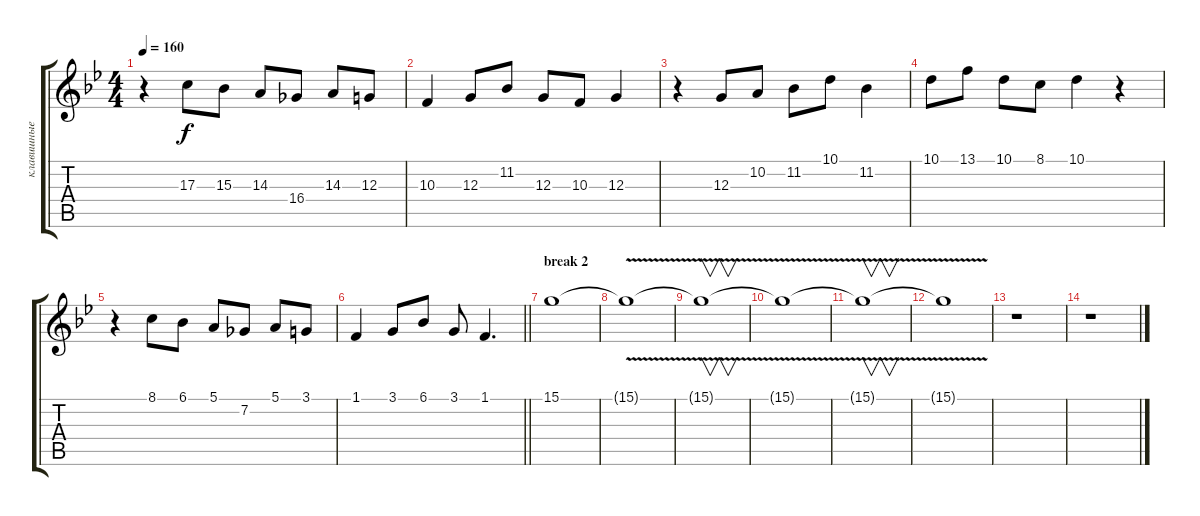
\track ("клавишные 2" "клавишные ") {instrument flute}
\staff {score tabs}
\tuning (E4 B3 G3 D3 A2 E2) {hide}
\ts (4 4)
\tempo 160
\clef g2
\ks gminor
r.4{dy f} 17.3.8 15.3.8 14.3.8 16.4.8 14.3.8 12.3.8 |
10.3.4 12.3.8 11.2.8 12.3.8 10.3.8 12.3.4 |
r.4 12.3.8 10.2.8 11.2.8 10.1.8 11.2.4 |
10.1.8 13.1.8 10.1.8 8.1.8 10.1.4 r.4 |
r.4 8.1.8 6.1.8 5.1.8 7.2.8 5.1.8 3.1.8 |
\barLineRight lightlight
1.1.4 3.1.8 6.1.8 3.1.8 1.1.4{d} |
\section ("" "break 2")
15.1.1 |
15.1{v t}.1 |
15.1{t}.1{v} |
15.1{v t}.1 |
15.1{t}.1{v} |
15.1{v t}.1 |
r.1 |
r.1
